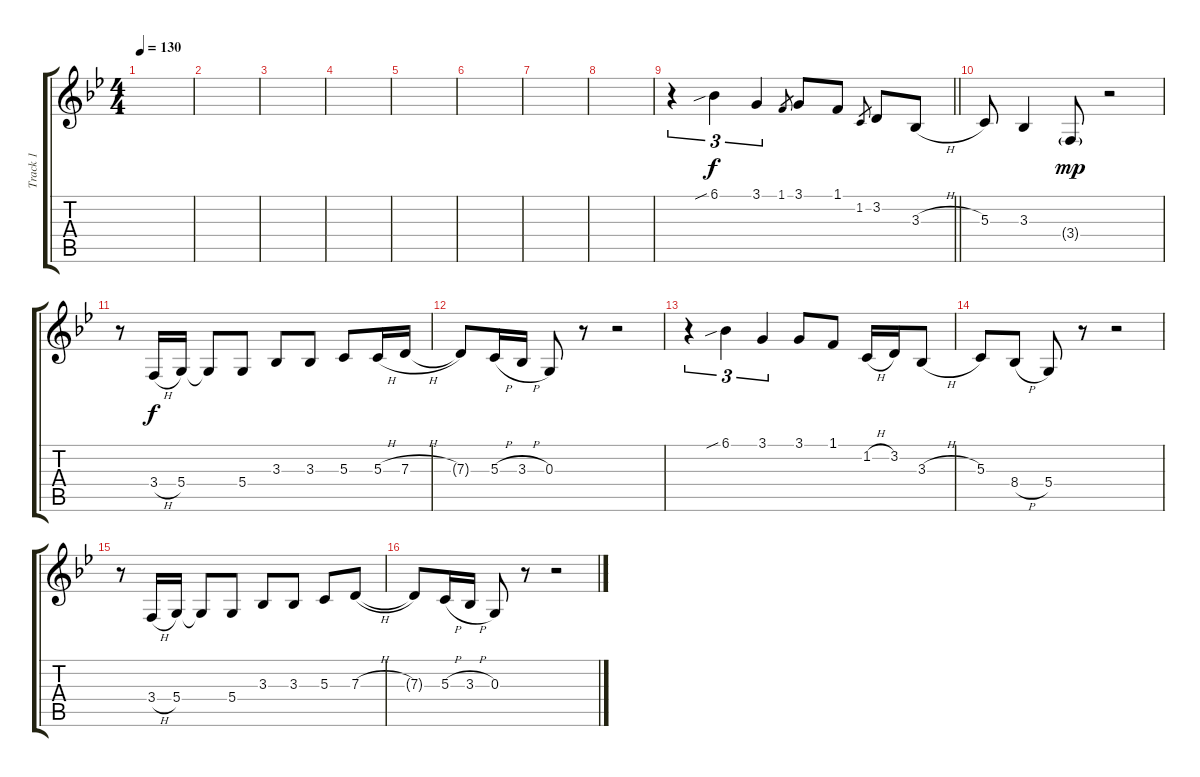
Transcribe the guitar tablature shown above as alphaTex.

\track ("Track 1" "Track 1") {instrument tenorsax}
\staff {score tabs}
\tuning (E4 B3 G3 D3 A2 E2) {hide}
\ts (4 4)
\tempo 130
\clef g2
\ks gminor
|
|
|
|
|
|
|
|
\barLineRight lightlight
r.4{tu (3 2)} 6.1{sib}.4{tu (3 2)} 3.1.4{tu (3 2)} 1.1.8{gr} 3.1.8 1.1.8 1.2.8{gr} 3.2.8 3.3{h}.8 |
5.3.8 3.3.4 3.4{g}.8{dy mp} r.2 |
r.8 3.4{h}.16{dy f} 5.4.16 5.4{t}.8 5.4.8 3.3.8 3.3.8 5.3.8 5.3{h}.16 7.3{h}.16 |
7.3{t}.8 5.3{h}.16 3.3{h}.16 0.3.8 r.8 r.2 |
r.4{tu (3 2)} 6.1{sib}.4{tu (3 2)} 3.1.4{tu (3 2)} 3.1.8 1.1.8 1.2{h}.16 3.2.16 3.3{h}.8 |
5.3.8 8.4{h}.8 5.4.8 r.8 r.2 |
r.8 3.4{h}.16 5.4.16 5.4{t}.8 5.4.8 3.3.8 3.3.8 5.3.8 7.3{h}.8 |
7.3{t}.8 5.3{h}.16 3.3{h}.16 0.3.8 r.8 r.2
